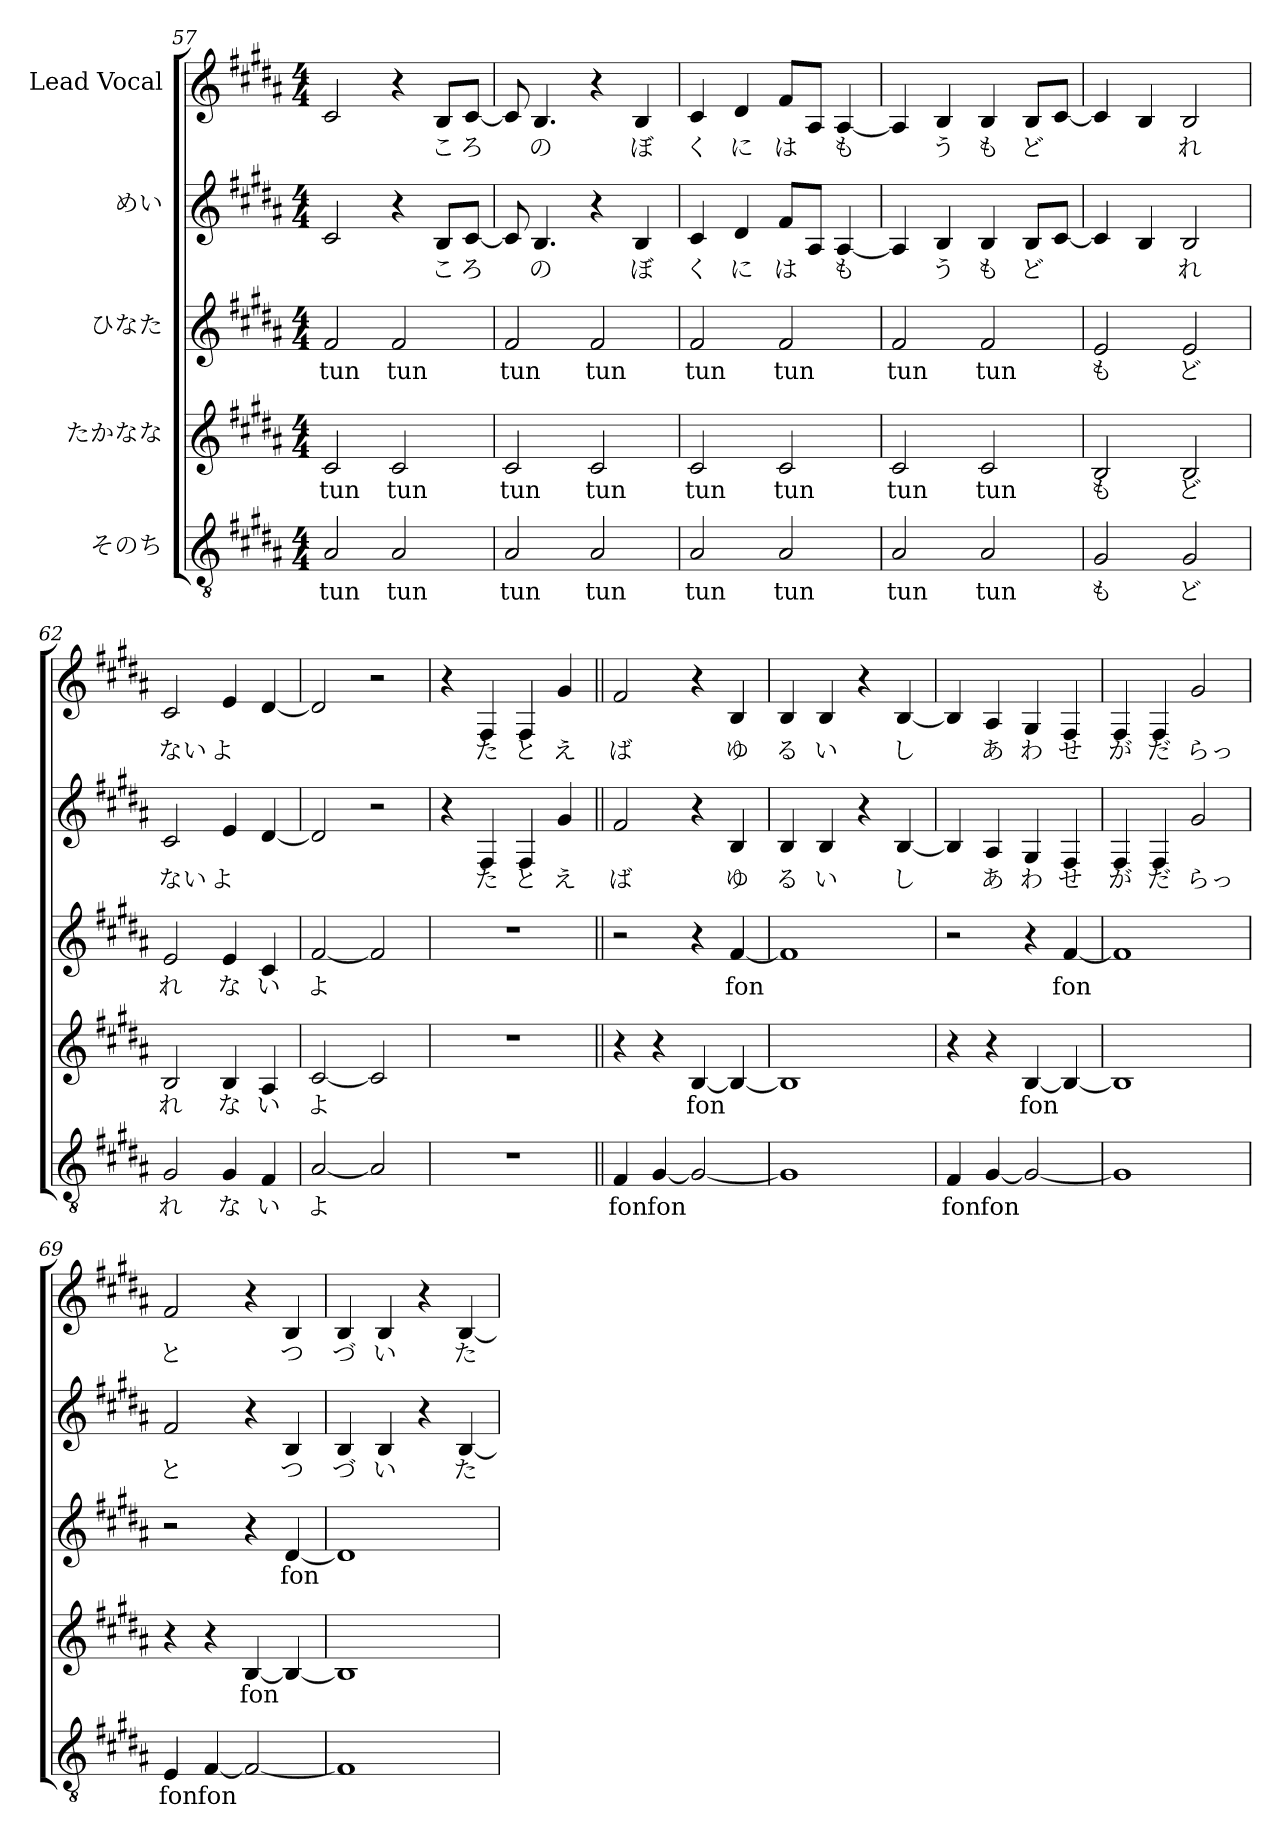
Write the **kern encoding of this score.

**kern	**text	**kern	**text	**kern	**text	**kern	**text	**kern	**text
*part5	*part5	*part4	*part4	*part3	*part3	*part2	*part2	*part1	*part1
*staff5	*staff5	*staff4	*staff4	*staff3	*staff3	*staff2	*staff2	*staff1	*staff1
*I"そのち	*	*I"たかなな	*	*I"ひなた	*	*I"めい	*	*I"Lead Vocal	*
*clefGv2	*	*clefG2	*	*clefG2	*	*clefG2	*	*clefG2	*
*k[f#c#g#d#a#]	*	*k[f#c#g#d#a#]	*	*k[f#c#g#d#a#]	*	*k[f#c#g#d#a#]	*	*k[f#c#g#d#a#]	*
*M4/4	*	*M4/4	*	*M4/4	*	*M4/4	*	*M4/4	*
=57	=57	=57	=57	=57	=57	=57	=57	=57	=57
2A#	tun	2c#	tun	2f#	tun	2c#	.	2c#	.
2A#	tun	2c#	tun	2f#	tun	4r	.	4r	.
.	.	.	.	.	.	8BL	こ	8BL	こ
.	.	.	.	.	.	[8c#J	ろ	[8c#J	ろ
=58	=58	=58	=58	=58	=58	=58	=58	=58	=58
2A#	tun	2c#	tun	2f#	tun	8c#]	.	8c#]	.
.	.	.	.	.	.	4.B	の	4.B	の
2A#	tun	2c#	tun	2f#	tun	4r	.	4r	.
.	.	.	.	.	.	4B	ぼ	4B	ぼ
=59	=59	=59	=59	=59	=59	=59	=59	=59	=59
2A#	tun	2c#	tun	2f#	tun	4c#	く	4c#	く
.	.	.	.	.	.	4d#	に	4d#	に
2A#	tun	2c#	tun	2f#	tun	8f#L	は	8f#L	は
.	.	.	.	.	.	8A#J	.	8A#J	.
.	.	.	.	.	.	[4A#	も	[4A#	も
=60	=60	=60	=60	=60	=60	=60	=60	=60	=60
2A#	tun	2c#	tun	2f#	tun	4A#]	.	4A#]	.
.	.	.	.	.	.	4B	う	4B	う
2A#	tun	2c#	tun	2f#	tun	4B	も	4B	も
.	.	.	.	.	.	8BL	ど	8BL	ど
.	.	.	.	.	.	[8c#J	.	[8c#J	.
=61	=61	=61	=61	=61	=61	=61	=61	=61	=61
2G#	も	2B	も	2e	も	4c#]	.	4c#]	.
.	.	.	.	.	.	4B	.	4B	.
2G#	ど	2B	ど	2e	ど	2B	れ	2B	れ
=62	=62	=62	=62	=62	=62	=62	=62	=62	=62
2G#	れ	2B	れ	2e	れ	2c#	ない	2c#	ない
4G#	な	4B	な	4e	な	4e	よ	4e	よ
4F#	い	4A#	い	4c#	い	[4d#	.	[4d#	.
=63	=63	=63	=63	=63	=63	=63	=63	=63	=63
[2A#	よ	[2c#	よ	[2f#	よ	2d#]	.	2d#]	.
2A#]	.	2c#]	.	2f#]	.	2r	.	2r	.
=64	=64	=64	=64	=64	=64	=64	=64	=64	=64
1r	.	1r	.	1r	.	4r	.	4r	.
.	.	.	.	.	.	4F#	た	4F#	た
.	.	.	.	.	.	4F#	と	4F#	と
.	.	.	.	.	.	4g#	え	4g#	え
=65||	=65||	=65||	=65||	=65||	=65||	=65||	=65||	=65||	=65||
4F#	fon	4r	.	2r	.	2f#	ば	2f#	ば
[4G#	fon	4r	.	.	.	.	.	.	.
2G#_	.	[4B	fon	4r	.	4r	.	4r	.
.	.	4B_	.	[4f#	fon	4B	ゆ	4B	ゆ
=66	=66	=66	=66	=66	=66	=66	=66	=66	=66
1G#]	.	1B]	.	1f#]	.	4B	る	4B	る
.	.	.	.	.	.	4B	い	4B	い
.	.	.	.	.	.	4r	.	4r	.
.	.	.	.	.	.	[4B	し	[4B	し
=67	=67	=67	=67	=67	=67	=67	=67	=67	=67
4F#	fon	4r	.	2r	.	4B]	.	4B]	.
[4G#	fon	4r	.	.	.	4A#	あ	4A#	あ
2G#_	.	[4B	fon	4r	.	4G#	わ	4G#	わ
.	.	4B_	.	[4f#	fon	4F#	せ	4F#	せ
=68	=68	=68	=68	=68	=68	=68	=68	=68	=68
1G#]	.	1B]	.	1f#]	.	4F#	が	4F#	が
.	.	.	.	.	.	4F#	だ	4F#	だ
.	.	.	.	.	.	2g#	らっ	2g#	らっ
=69	=69	=69	=69	=69	=69	=69	=69	=69	=69
4E	fon	4r	.	2r	.	2f#	と	2f#	と
[4F#	fon	4r	.	.	.	.	.	.	.
2F#_	.	[4B	fon	4r	.	4r	.	4r	.
.	.	4B_	.	[4d#	fon	4B	つ	4B	つ
=70	=70	=70	=70	=70	=70	=70	=70	=70	=70
1F#]	.	1B]	.	1d#]	.	4B	づ	4B	づ
.	.	.	.	.	.	4B	い	4B	い
.	.	.	.	.	.	4r	.	4r	.
.	.	.	.	.	.	[4B	た	[4B	た
=	=	=	=	=	=	=	=	=	=
*-	*-	*-	*-	*-	*-	*-	*-	*-	*-
